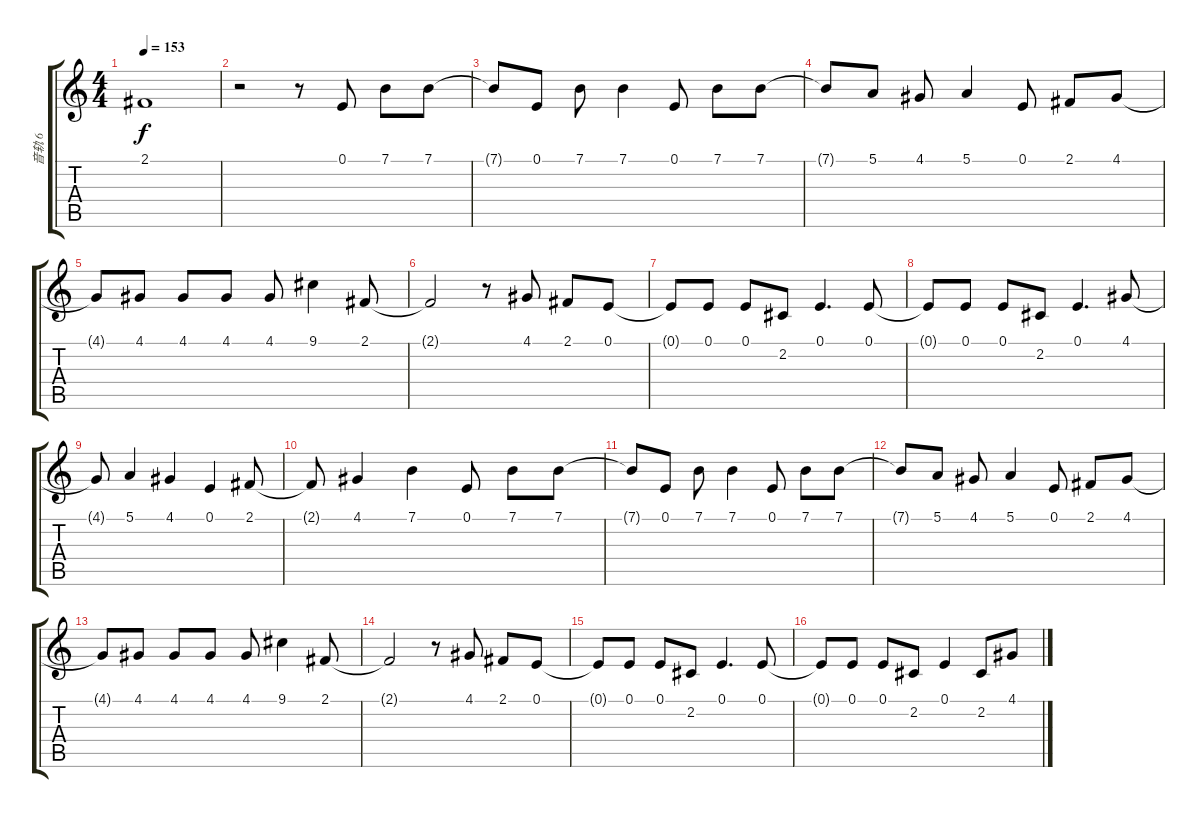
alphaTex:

\track ("音轨 6" "音轨 6") {instrument voiceoohs}
\staff {score tabs}
\tuning (E4 B3 G3 D3 A2 E2) {hide}
\ts (4 4)
\tempo 153
\clef g2
\ks c
2.1{t}.1{dy f} |
r.2 r.8 0.1.8 7.1.8 7.1.8 |
7.1{t}.8 0.1.8 7.1.8 7.1.4 0.1.8 7.1.8 7.1.8 |
7.1{t}.8 5.1.8 4.1.8 5.1.4 0.1.8 2.1.8 4.1.8 |
4.1{t}.8 4.1.8 4.1.8 4.1.8 4.1.8 9.1.4 2.1.8 |
2.1{t}.2 r.8 4.1.8 2.1.8 0.1.8 |
0.1{t}.8 0.1.8 0.1.8 2.2.8 0.1.4{d} 0.1.8 |
0.1{t}.8 0.1.8 0.1.8 2.2.8 0.1.4{d} 4.1.8 |
4.1{t}.8 5.1.4 4.1.4 0.1.4 2.1.8 |
2.1{t}.8 4.1.4 7.1.4 0.1.8 7.1.8 7.1.8 |
7.1{t}.8 0.1.8 7.1.8 7.1.4 0.1.8 7.1.8 7.1.8 |
7.1{t}.8 5.1.8 4.1.8 5.1.4 0.1.8 2.1.8 4.1.8 |
4.1{t}.8 4.1.8 4.1.8 4.1.8 4.1.8 9.1.4 2.1.8 |
2.1{t}.2 r.8 4.1.8 2.1.8 0.1.8 |
0.1{t}.8 0.1.8 0.1.8 2.2.8 0.1.4{d} 0.1.8 |
0.1{t}.8 0.1.8 0.1.8 2.2.8 0.1.4 2.2.8 4.1.8
